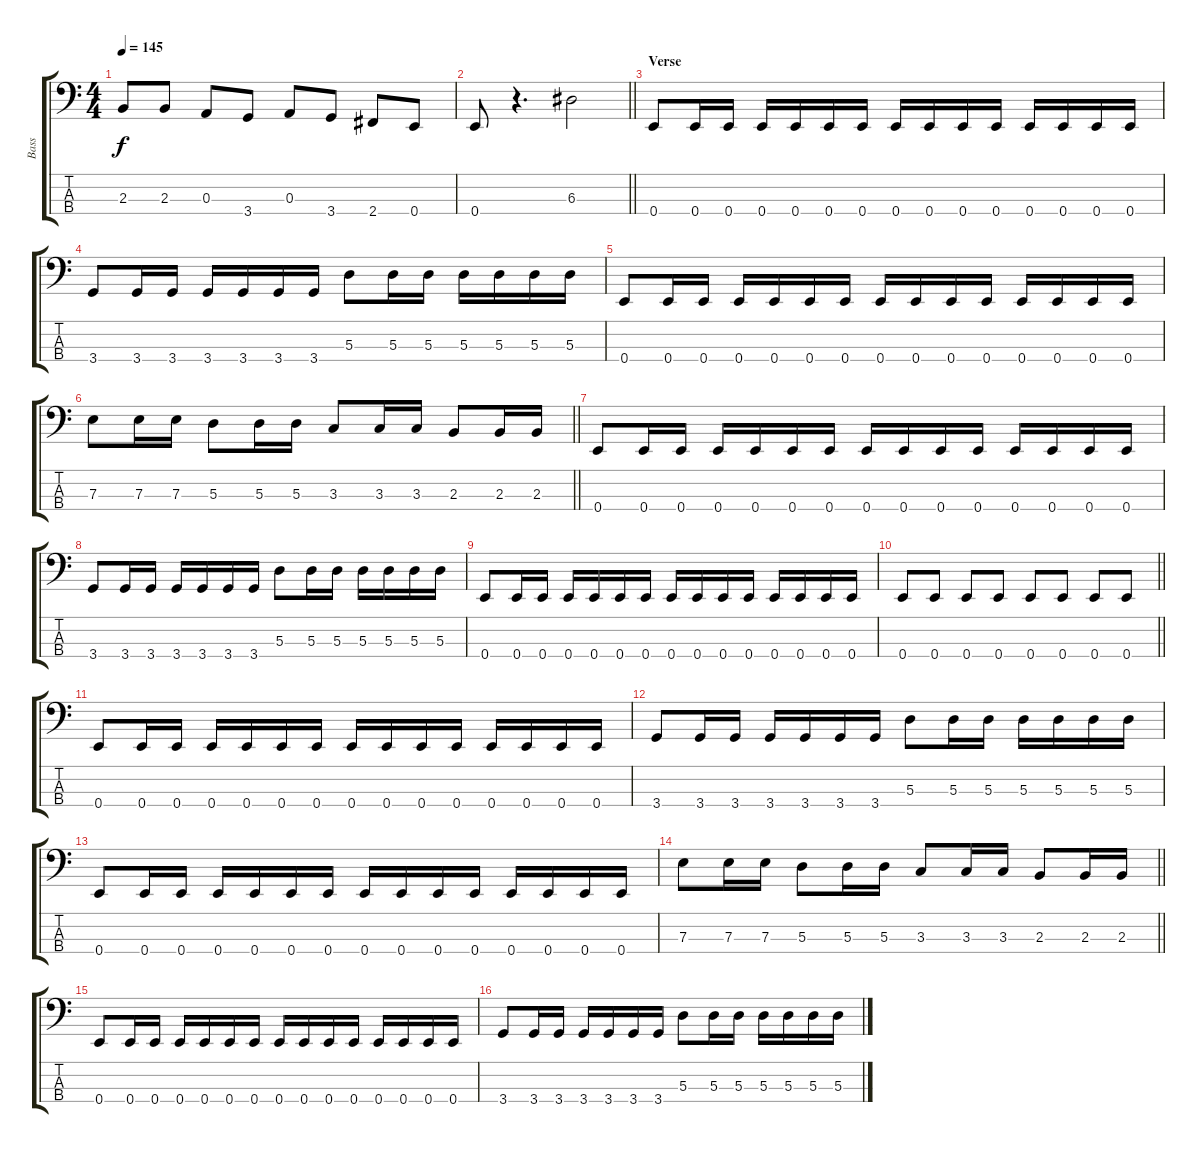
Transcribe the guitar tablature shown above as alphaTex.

\track ("Bass" "Bass") {instrument electricbassfinger}
\staff {score tabs}
\tuning (G2 D2 A1 E1) {hide}
\ts (4 4)
\tempo 145
\clef f4
\ks c
2.3.8{dy f} 2.3.8 0.3.8 3.4.8 0.3.8 3.4.8 2.4.8 0.4.8 |
\barLineRight lightlight
0.4.8 r.4{d} 6.3.2 |
\section ("" "Verse")
0.4.8 0.4.16 0.4.16 0.4.16 0.4.16 0.4.16 0.4.16 0.4.16 0.4.16 0.4.16 0.4.16 0.4.16 0.4.16 0.4.16 0.4.16 |
3.4.8 3.4.16 3.4.16 3.4.16 3.4.16 3.4.16 3.4.16 5.3.8 5.3.16 5.3.16 5.3.16 5.3.16 5.3.16 5.3.16 |
0.4.8 0.4.16 0.4.16 0.4.16 0.4.16 0.4.16 0.4.16 0.4.16 0.4.16 0.4.16 0.4.16 0.4.16 0.4.16 0.4.16 0.4.16 |
\barLineRight lightlight
7.3.8 7.3.16 7.3.16 5.3.8 5.3.16 5.3.16 3.3.8 3.3.16 3.3.16 2.3.8 2.3.16 2.3.16 |
\section ("" "")
0.4.8 0.4.16 0.4.16 0.4.16 0.4.16 0.4.16 0.4.16 0.4.16 0.4.16 0.4.16 0.4.16 0.4.16 0.4.16 0.4.16 0.4.16 |
3.4.8 3.4.16 3.4.16 3.4.16 3.4.16 3.4.16 3.4.16 5.3.8 5.3.16 5.3.16 5.3.16 5.3.16 5.3.16 5.3.16 |
0.4.8 0.4.16 0.4.16 0.4.16 0.4.16 0.4.16 0.4.16 0.4.16 0.4.16 0.4.16 0.4.16 0.4.16 0.4.16 0.4.16 0.4.16 |
\barLineRight lightlight
0.4.8 0.4.8 0.4.8 0.4.8 0.4.8 0.4.8 0.4.8 0.4.8 |
\section ("" "")
0.4.8 0.4.16 0.4.16 0.4.16 0.4.16 0.4.16 0.4.16 0.4.16 0.4.16 0.4.16 0.4.16 0.4.16 0.4.16 0.4.16 0.4.16 |
3.4.8 3.4.16 3.4.16 3.4.16 3.4.16 3.4.16 3.4.16 5.3.8 5.3.16 5.3.16 5.3.16 5.3.16 5.3.16 5.3.16 |
0.4.8 0.4.16 0.4.16 0.4.16 0.4.16 0.4.16 0.4.16 0.4.16 0.4.16 0.4.16 0.4.16 0.4.16 0.4.16 0.4.16 0.4.16 |
\barLineRight lightlight
7.3.8 7.3.16 7.3.16 5.3.8 5.3.16 5.3.16 3.3.8 3.3.16 3.3.16 2.3.8 2.3.16 2.3.16 |
\section ("" "")
0.4.8 0.4.16 0.4.16 0.4.16 0.4.16 0.4.16 0.4.16 0.4.16 0.4.16 0.4.16 0.4.16 0.4.16 0.4.16 0.4.16 0.4.16 |
3.4.8 3.4.16 3.4.16 3.4.16 3.4.16 3.4.16 3.4.16 5.3.8 5.3.16 5.3.16 5.3.16 5.3.16 5.3.16 5.3.16
